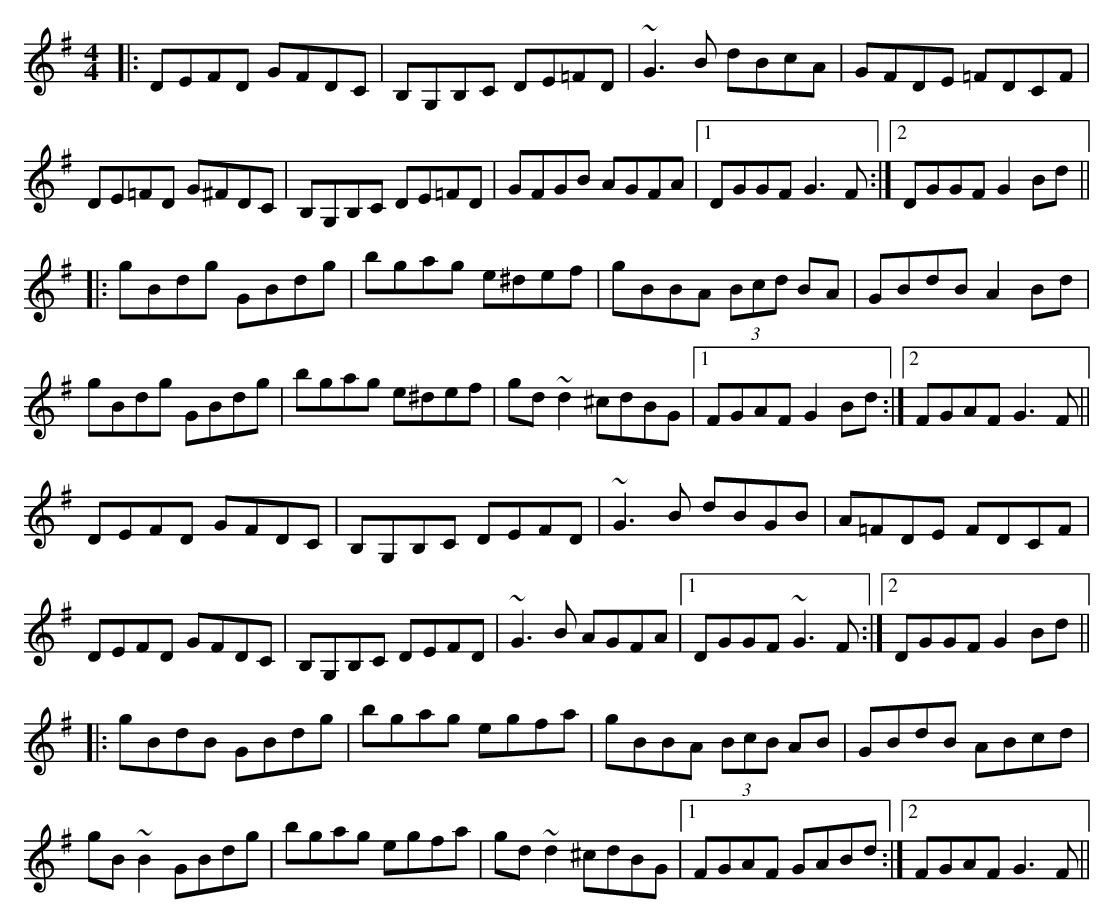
X:1
M:4/4
K:G
|:DEFD GFDC|B,G,B,C DE=FD|~G3B dBcA|GFDE =FDCF|
DE=FD G^FDC|B,G,B,C DE=FD|GFGB AGFA|1 DGGF G3F:|2 DGGF G2Bd||
|:gBdg GBdg|bgag e^def|gBBA (3Bcd BA|GBdB A2Bd|
gBdg GBdg|bgag e^def|gd~d2 ^cdBG|1 FGAF G2Bd:|2 FGAF G3F||
DEFD GFDC|B,G,B,C DEFD|~G3B dBGB|A=FDE FDCF|
DEFD GFDC|B,G,B,C DEFD|~G3B AGFA|1 DGGF ~G3F:|2 DGGF G2Bd||
|:gBdB GBdg|bgag egfa|gBBA (3BcB AB|GBdB ABcd|
gB~B2 GBdg|bgag egfa|gd~d2 ^cdBG|1 FGAF GABd:|2 FGAF G3F||
